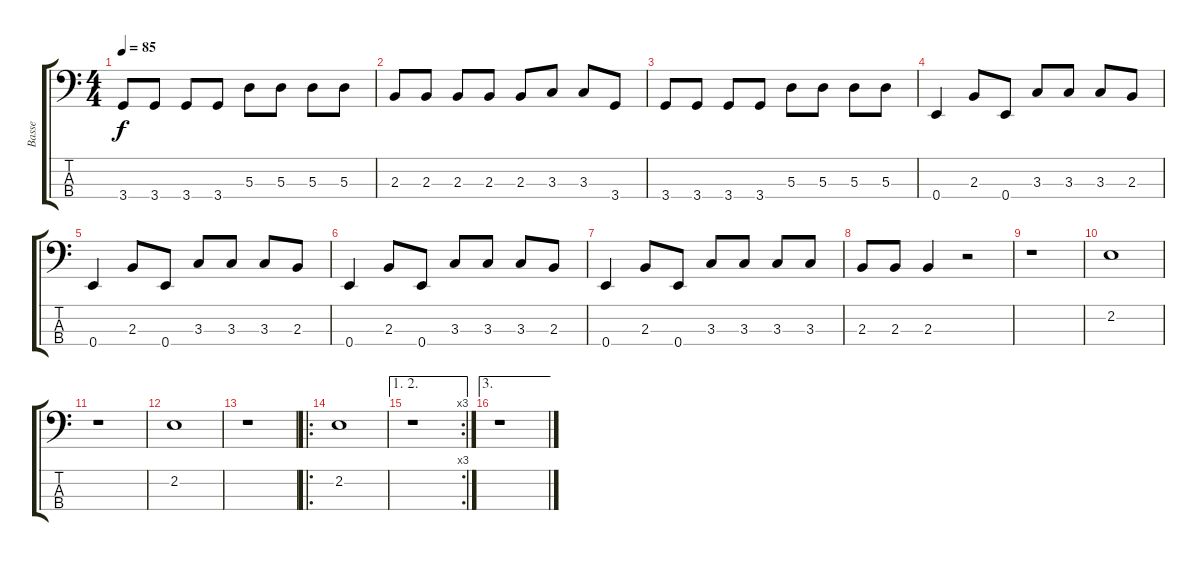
\track ("Basse" "Basse") {instrument electricbassfinger}
\staff {score tabs}
\tuning (G2 D2 A1 E1) {hide}
\ts (4 4)
\tempo 85
\clef f4
\ks c
3.4.8{dy f} 3.4.8 3.4.8 3.4.8 5.3.8 5.3.8 5.3.8 5.3.8 |
2.3.8 2.3.8 2.3.8 2.3.8 2.3.8 3.3.8 3.3.8 3.4.8 |
3.4.8 3.4.8 3.4.8 3.4.8 5.3.8 5.3.8 5.3.8 5.3.8 |
0.4.4 2.3.8 0.4.8 3.3.8 3.3.8 3.3.8 2.3.8 |
0.4.4 2.3.8 0.4.8 3.3.8 3.3.8 3.3.8 2.3.8 |
0.4.4 2.3.8 0.4.8 3.3.8 3.3.8 3.3.8 2.3.8 |
0.4.4 2.3.8 0.4.8 3.3.8 3.3.8 3.3.8 3.3.8 |
2.3.8 2.3.8 2.3.4 r.2 |
r.1 |
2.2.1 |
r.1 |
2.2.1 |
r.1 |
\ro
2.2.1 |
\ae (1 2)
\rc 3
r.1 |
\ae 3
r.1
